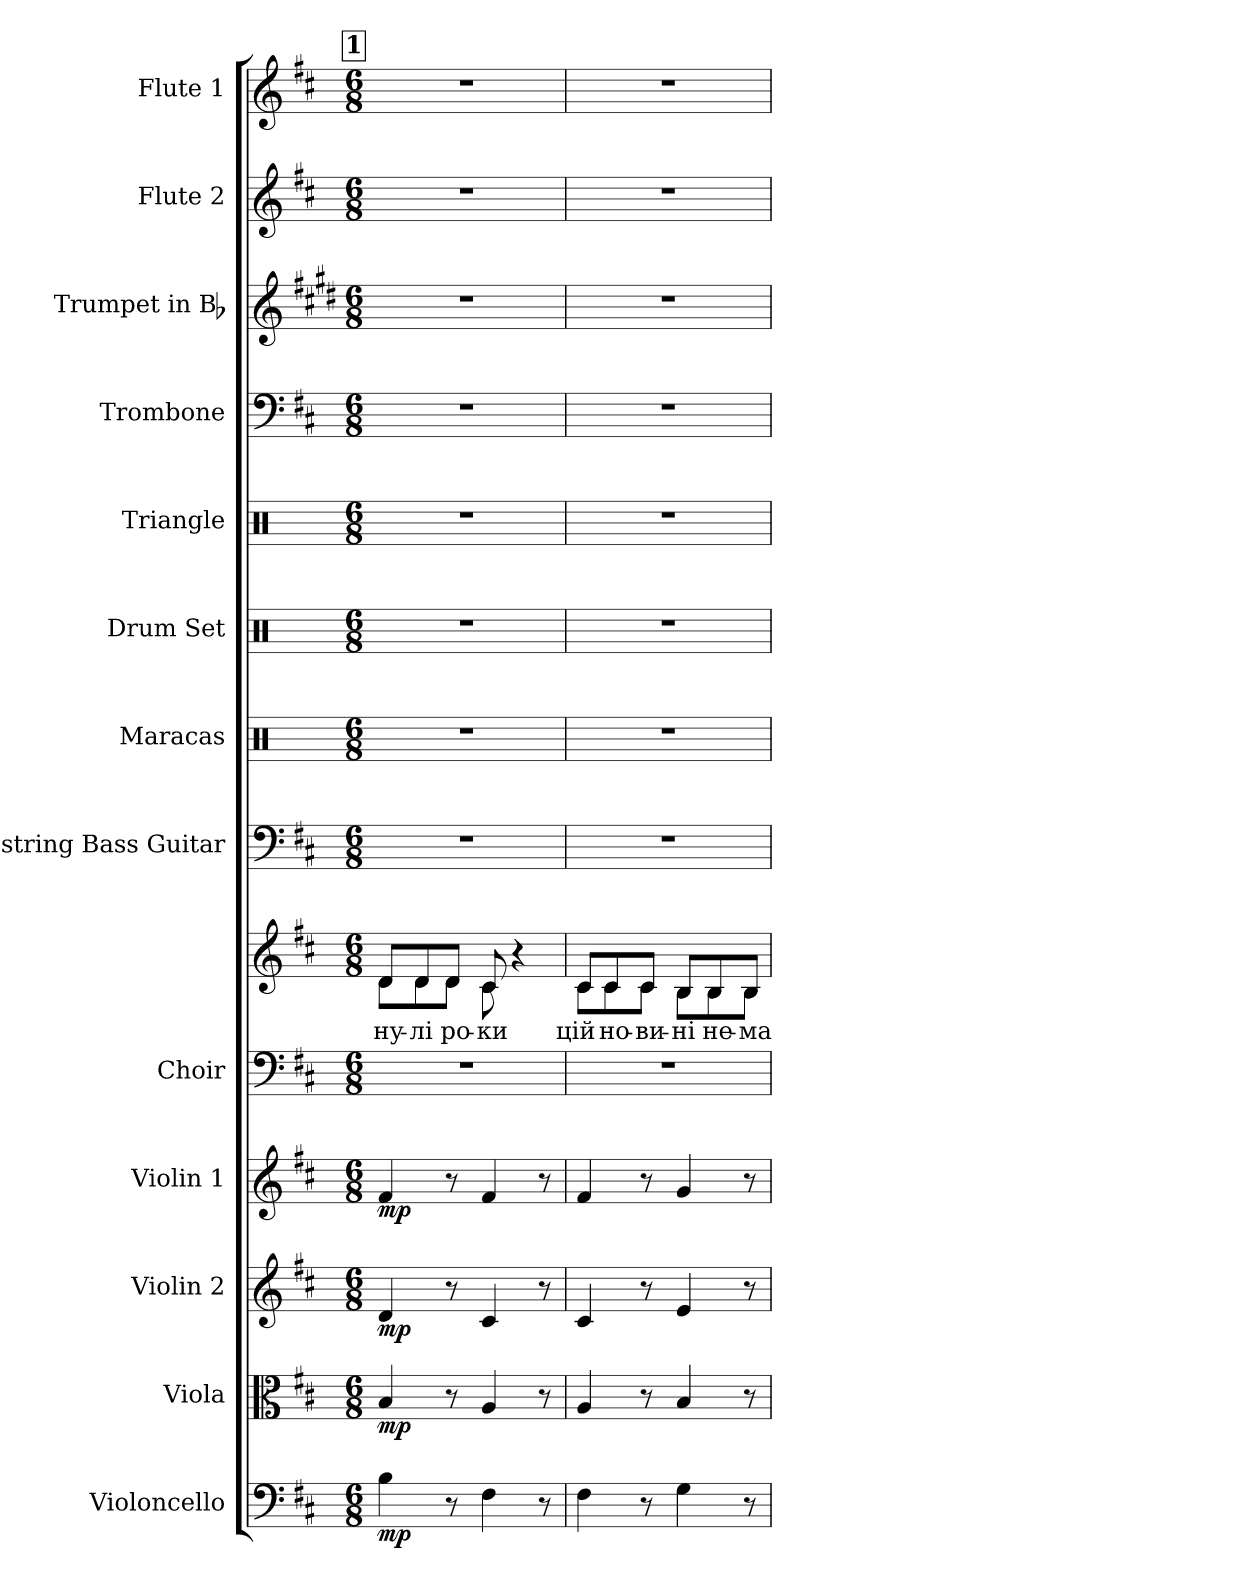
**kern	**dynam	**kern	**dynam	**kern	**dynam	**kern	**dynam	**kern	**kern	**text	**kern	**kern	**kern	**kern	**kern	**kern	**kern	**kern
*part13	*part13	*part12	*part12	*part11	*part11	*part10	*part10	*part9	*part9	*part9	*part8	*part7	*part6	*part5	*part4	*part3	*part2	*part1
*staff14	*staff14	*staff13	*staff13	*staff12	*staff12	*staff11	*staff11	*staff10	*staff9	*staff9	*staff8	*staff7	*staff6	*staff5	*staff4	*staff3	*staff2	*staff1
*I"Violoncello	*	*I"Viola	*	*I"Violin 2	*	*I"Violin 1	*	*I"Choir	*	*	*I"6-string Bass Guitar	*I"Maracas	*I"Drum Set	*I"Triangle	*I"Trombone	*I"Trumpet in Bb	*I"Flute 2	*I"Flute 1
*I'Vc.	*	*I'Vla.	*	*I'Vln. 2	*	*I'Vln. 1	*	*I'Choir	*	*	*I'Bass	*I'Mrcs.	*I'Dr.	*I'Tri.	*I'Tbn.	*I'Tpt.	*I'Fl.	*I'Fl.
*clefF4	*	*clefC3	*	*clefG2	*	*clefG2	*	*clefF4	*clefG2	*	*clefF4	*clefX	*clefX	*clefX	*clefF4	*clefG2	*clefG2	*clefG2
*	*	*	*	*	*	*	*	*	*	*	*ITrd7c12	*	*	*	*	*ITrd1c2	*	*
*k[f#c#]	*	*k[f#c#]	*	*k[f#c#]	*	*k[f#c#]	*	*k[f#c#]	*k[f#c#]	*	*k[f#c#]	*k[]	*k[]	*k[]	*k[f#c#]	*k[f#c#]	*k[f#c#]	*k[f#c#]
*b:	*	*b:	*	*b:	*	*b:	*	*b:	*b:	*	*b:	*C:	*C:	*C:	*b:	*b:	*b:	*b:
*M6/8	*	*M6/8	*	*M6/8	*	*M6/8	*	*M6/8	*M6/8	*	*M6/8	*M6/8	*M6/8	*M6/8	*M6/8	*M6/8	*M6/8	*M6/8
!!LO:REH:place=s1:B:color=#000000:enc=box:fs=15.7124:t=1
=7	=7	=7	=7	=7	=7	=7	=7	=7	=7	=7	=7	=7	=7	=7	=7	=7	=7	=7
!	!	!	!	!	!	!	!	!LO:N:vis=1	!	!	!	!	!	!	!	!	!	!
*	*	*	*	*	*	*	*	*	*^	*	*	*	*	*	*	*	*	*
!	!	!	!	!	!	!	!	!	!	!	!LO:LY:b:color=#000000	!LO:N:vis=1	!LO:N:vis=1	!LO:N:vis=1	!LO:N:vis=1	!LO:N:vis=1	!LO:N:vis=1	!LO:N:vis=1	!LO:N:vis=1
4Bi\	mp	4Bi/	mp	4di/	mp	4f#i/	mp	2.r	8di/L	8di\L	-ну-	2.r	2.r	2.r	2.r	2.r	2.r	2.r	2.r
!	!	!	!	!	!	!	!	!	!	!	!LO:LY:b:color=#000000	!	!	!	!	!	!	!	!
.	.	.	.	.	.	.	.	.	8di/	8di\	-лі	.	.	.	.	.	.	.	.
!	!	!	!	!	!	!	!	!	!	!	!LO:LY:b:color=#000000	!	!	!	!	!	!	!	!
8r	.	8r	.	8r	.	8r	.	.	8di/J	8di\J	ро-	.	.	.	.	.	.	.	.
!	!	!	!	!	!	!	!	!	!	!	!LO:LY:b:color=#000000	!	!	!	!	!	!	!	!
4F#i\	.	4Ai/	.	4c#i/	.	4f#i/	.	.	8c#i/	8c#i\	-ки	.	.	.	.	.	.	.	.
.	.	.	.	.	.	.	.	.	4r	8ryy	.	.	.	.	.	.	.	.	.
8r	.	8r	.	8r	.	8r	.	.	.	8ryy	.	.	.	.	.	.	.	.	.
=8	=8	=8	=8	=8	=8	=8	=8	=8	=8	=8	=8	=8	=8	=8	=8	=8	=8	=8	=8
!	!	!	!	!	!	!	!	!LO:N:vis=1	!	!	!	!	!	!	!	!	!	!	!
!	!	!	!	!	!	!	!	!	!	!	!LO:LY:b:color=#000000	!LO:N:vis=1	!LO:N:vis=1	!LO:N:vis=1	!LO:N:vis=1	!LO:N:vis=1	!LO:N:vis=1	!LO:N:vis=1	!LO:N:vis=1
4F#i\	.	4Ai/	.	4c#i/	.	4f#i/	.	2.r	8c#i/L	8c#i\L	цій	2.r	2.r	2.r	2.r	2.r	2.r	2.r	2.r
!	!	!	!	!	!	!	!	!	!	!	!LO:LY:b:color=#000000	!	!	!	!	!	!	!	!
.	.	.	.	.	.	.	.	.	8c#i/	8c#i\	но-	.	.	.	.	.	.	.	.
!	!	!	!	!	!	!	!	!	!	!	!LO:LY:b:color=#000000	!	!	!	!	!	!	!	!
8r	.	8r	.	8r	.	8r	.	.	8c#i/J	8c#i\J	-ви-	.	.	.	.	.	.	.	.
!	!	!	!	!	!	!	!	!	!	!	!LO:LY:b:color=#000000	!	!	!	!	!	!	!	!
4Gi\	.	4Bi/	.	4ei/	.	4gi/	.	.	8Bi/L	8Bi\L	-ні	.	.	.	.	.	.	.	.
!	!	!	!	!	!	!	!	!	!	!	!LO:LY:b:color=#000000	!	!	!	!	!	!	!	!
.	.	.	.	.	.	.	.	.	8Bi/	8Bi\	не-	.	.	.	.	.	.	.	.
!	!	!	!	!	!	!	!	!	!	!	!LO:LY:b:color=#000000	!	!	!	!	!	!	!	!
8r	.	8r	.	8r	.	8r	.	.	8Bi/J	8Bi\J	-ма	.	.	.	.	.	.	.	.
*	*	*	*	*	*	*	*	*	*v	*v	*	*	*	*	*	*	*	*	*
=	=	=	=	=	=	=	=	=	=	=	=	=	=	=	=	=	=	=
*-	*-	*-	*-	*-	*-	*-	*-	*-	*-	*-	*-	*-	*-	*-	*-	*-	*-	*-
